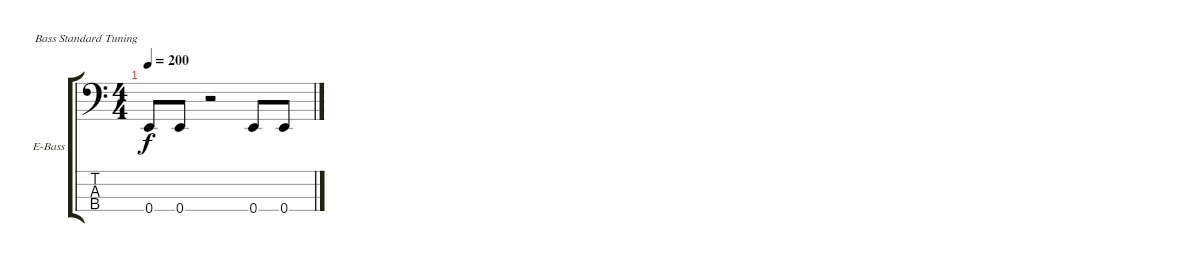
\bracketExtendMode groupsimilarinstruments
\firstSystemTrackNameOrientation horizontal
\otherSystemsTrackNameOrientation horizontal
\track ("Cone" "E-Bass") {instrument electricbasspick}
\staff {score tabs}
\tuning (G2 D2 A1 E1)
\ts (4 4)
\tempo 200
\clef f4
\ks c
0.4.8{dy f} 0.4.8 r.2 0.4.8 0.4.8
